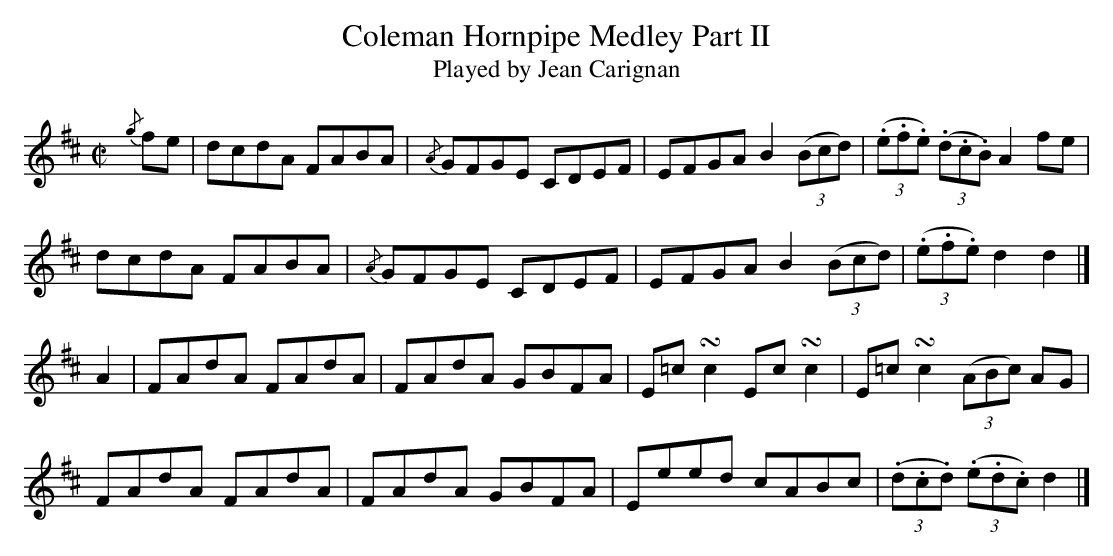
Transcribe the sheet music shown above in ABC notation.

X:1
U: ~ = !turn!
T:Coleman Hornpipe Medley Part II
T:Played by Jean Carignan
L:1/8
M:C|
K:D
{/g}fe | dcdA FABA | {/A}GFGE CDEF | EFGA B2 ((3Bcd) | ((3.e.f.e) ((3.d.c.B) A2 fe |
dcdA FABA | {/A}GFGE CDEF | EFGA B2 ((3Bcd) | ((3.e.f.e) d2 d2 |]
A2 | FAdA FAdA | FAdA GBFA | E=c ~c2 Ec ~c2 | E=c ~c2 ((3ABc) AG |
FAdA FAdA | FAdA GBFA | Eeed cABc | ((3.d.c.d) ((3.e.d.c) d2 |]
